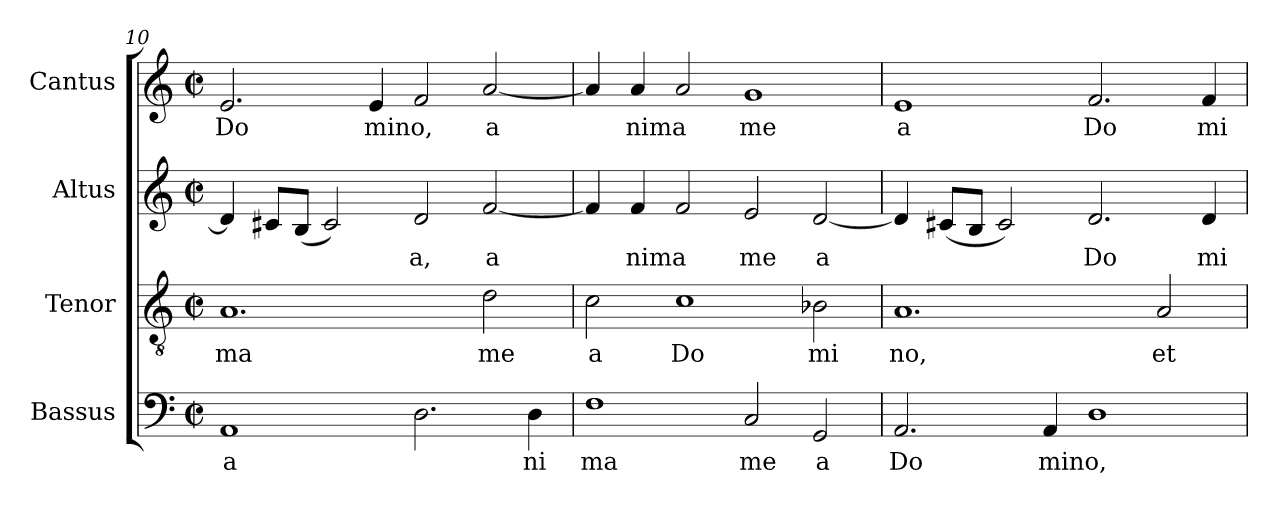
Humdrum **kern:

**kern	**text	**kern	**text	**kern	**text	**kern	**text
*part4	*part4	*part3	*part3	*part2	*part2	*part1	*part1
*staff4	*staff4	*staff3	*staff3	*staff2	*staff2	*staff1	*staff1
*I"Bassus	*	*I"Tenor	*	*I"Altus	*	*I"Cantus	*
*clefF4	*	*clefGv2	*	*clefG2	*	*clefG2	*
*k[]	*	*k[]	*	*k[]	*	*k[]	*
*C:	*	*C:	*	*C:	*	*C:	*
*M2/2	*	*M2/2	*	*M2/2	*	*M2/2	*
*met(c|)	*	*met(c|)	*	*met(c|)	*	*met(c|)	*
=10	=10	=10	=10	=10	=10	=10	=10
!	!LO:LY:b:cj	!	!LO:LY:b:cj	!	!LO:LY:b:cj	!	!LO:LY:b:cj
1AA	a	1.A	ma	4d/]	.	2.e/	Do
!	!	!	!	!	!LO:LY:b:cj	!	!
.	.	.	.	8c#X/L	.	.	.
!	!	!	!	!	!LO:LY:b:cj	!	!
.	.	.	.	(>8B/J	.	.	.
!	!	!	!	!	!LO:LY:b:cj	!	!
.	.	.	.	2c#/)	.	.	.
!	!	!	!	!	!	!	!LO:LY:b:cj
.	.	.	.	.	.	4e/	mino,
!	!LO:LY:b:cj	!	!	!	!LO:LY:b:cj	!	!LO:LY:b:cj
2.D\	.	.	.	2d/	a,	2f/	.
!	!	!	!LO:LY:b:cj	!	!LO:LY:b:cj	!	!LO:LY:b:cj
.	.	2d\	me	[<2f/	a	[<2a/	a
!	!LO:LY:b:cj	!	!	!	!	!	!
4D\	ni	.	.	.	.	.	.
=11	=11	=11	=11	=11	=11	=11	=11
!	!LO:LY:b:cj	!	!LO:LY:b:cj	!	!LO:LY:b:cj	!	!LO:LY:b:cj
1F	ma	2c\	a	4f/]	.	4a/]	.
!	!	!	!	!	!LO:LY:b:cj	!	!LO:LY:b:cj
.	.	.	.	4f/	nima	4a/	nima
!	!	!	!LO:LY:b:cj	!	!LO:LY:b:cj	!	!LO:LY:b:cj
.	.	1c	Do	2f/	.	2a/	.
!	!LO:LY:b:cj	!	!	!	!LO:LY:b:cj	!	!LO:LY:b:cj
2C/	me	.	.	2e/	me	1g	me
!	!LO:LY:b:cj	!	!LO:LY:b:cj	!	!LO:LY:b:cj	!	!
2GG/	a	2B-X\	mi	[<2d/	a	.	.
=12	=12	=12	=12	=12	=12	=12	=12
!	!LO:LY:b:cj	!	!LO:LY:b:cj	!	!LO:LY:b:cj	!	!LO:LY:b:cj
2.AA/	Do	1.A	no,	4d/]	.	1e	a
!	!	!	!	!	!LO:LY:b:cj	!	!
.	.	.	.	(<8c#/L	.	.	.
!	!	!	!	!	!LO:LY:b:cj	!	!
.	.	.	.	8B/J	.	.	.
!	!	!	!	!	!LO:LY:b:cj	!	!
.	.	.	.	2c#/)	.	.	.
!	!LO:LY:b:cj	!	!	!	!	!	!
4AA/	mino,	.	.	.	.	.	.
!	!LO:LY:b:cj	!	!	!	!LO:LY:b:cj	!	!LO:LY:b:cj
1D	.	.	.	2.d/	Do	2.f/	Do
!	!	!	!LO:LY:b:cj	!	!	!	!
.	.	2A/	et	.	.	.	.
!	!	!	!	!	!LO:LY:b:cj	!	!LO:LY:b:cj
.	.	.	.	4d/	mi	4f/	mi
=	=	=	=	=	=	=	=
*-	*-	*-	*-	*-	*-	*-	*-
